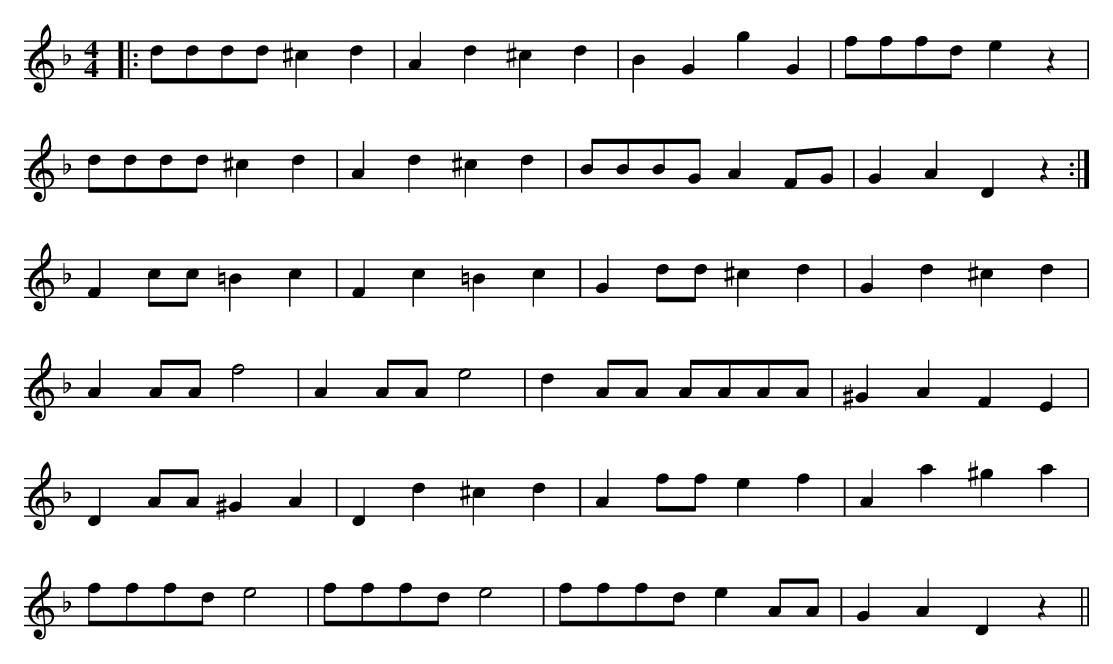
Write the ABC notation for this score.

X:1
M:4/4
K:Dmin
|:dddd ^c2d2|A2d2 ^c2d2|B2G2 g2G2|fffd e2z2|
dddd ^c2d2|A2d2 ^c2d2|BBBG A2FG|G2A2 D2z2:|
F2cc=B2c2|F2c2 =B2c2|G2dd^c2d2|G2d2 ^c2d2|
A2AA f4|A2AA e4|d2AA AAAA|^G2A2 F2E2|
D2AA^G2A2|D2d2^c2d2|A2ff e2f2|A2a2 ^g2a2|
fffd e4|fffd e4|fffd e2AA|G2A2 D2z2||
